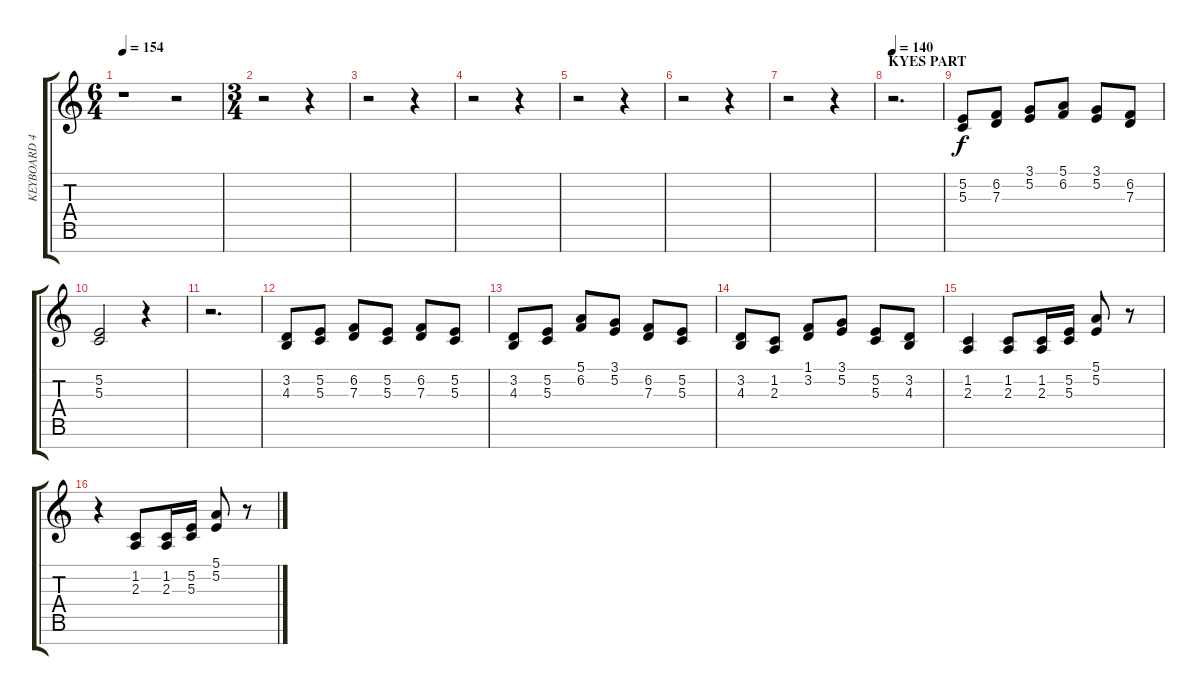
\track ("KEYBOARD 4" "KEYBOARD 4") {instrument brasssection}
\staff {score tabs}
\tuning (E4 B3 G3 D3 A2 E2 B1) {hide}
\ts (6 4)
\tempo 154
\clef g2
\ks c
r.1{dy f} r.2 |
\ts (3 4)
r.2 r.4 |
r.2 r.4 |
r.2 r.4 |
r.2 r.4 |
r.2 r.4 |
r.2 r.4 |
\section ("" "KYES PART")
\tempo 140
r.2{d} |
(5.2 5.3).8{volume 10 instrument shakuhachi} (6.2 7.3).8 (3.1 5.2).8 (5.1 6.2).8 (3.1 5.2).8 (6.2 7.3).8 |
(5.2 5.3).2 r.4 |
r.2{d} |
(3.2 4.3).8 (5.2 5.3).8 (6.2 7.3).8 (5.2 5.3).8 (6.2 7.3).8 (5.2 5.3).8 |
(3.2 4.3).8 (5.2 5.3).8 (5.1 6.2).8 (3.1 5.2).8 (6.2 7.3).8 (5.2 5.3).8 |
(3.2 4.3).8 (1.2 2.3).8 (1.1 3.2).8 (3.1 5.2).8 (5.2 5.3).8 (3.2 4.3).8 |
(1.2 2.3).4 (1.2 2.3).8 (1.2 2.3).16 (5.2 5.3).16 (5.1 5.2).8 r.8 |
r.4 (1.2 2.3).8 (1.2 2.3).16 (5.2 5.3).16 (5.1 5.2).8 r.8
